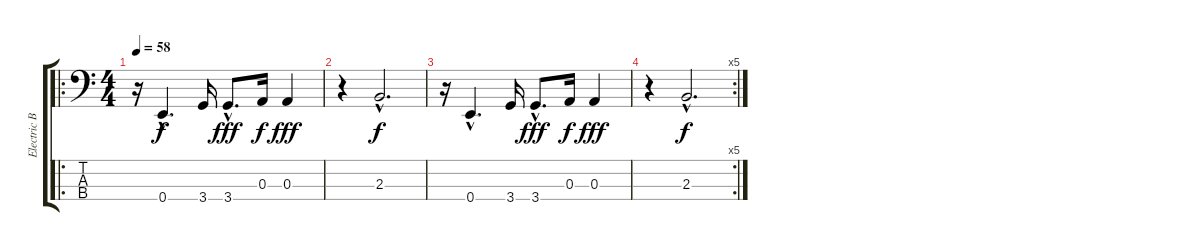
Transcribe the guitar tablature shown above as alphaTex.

\track ("Electric Bass" "Electric B") {instrument electricbassfinger}
\staff {score tabs}
\tuning (G2 D2 A1 E1) {hide}
\ro
\ts (4 4)
\tempo 58
\clef f4
\ks c
r.16{dy f instrument electricbassfinger} 0.4{hac}.4{d} 3.4.16 3.4{hac}.8{d dy fff} 0.3.16{dy f} 0.3.4{dy fff} |
r.4 2.3{hac}.2{d dy f} |
r.16 0.4{hac}.4{d} 3.4.16 3.4{hac}.8{d dy fff} 0.3.16{dy f} 0.3.4{dy fff} |
\rc 5
r.4 2.3{hac}.2{d dy f}
